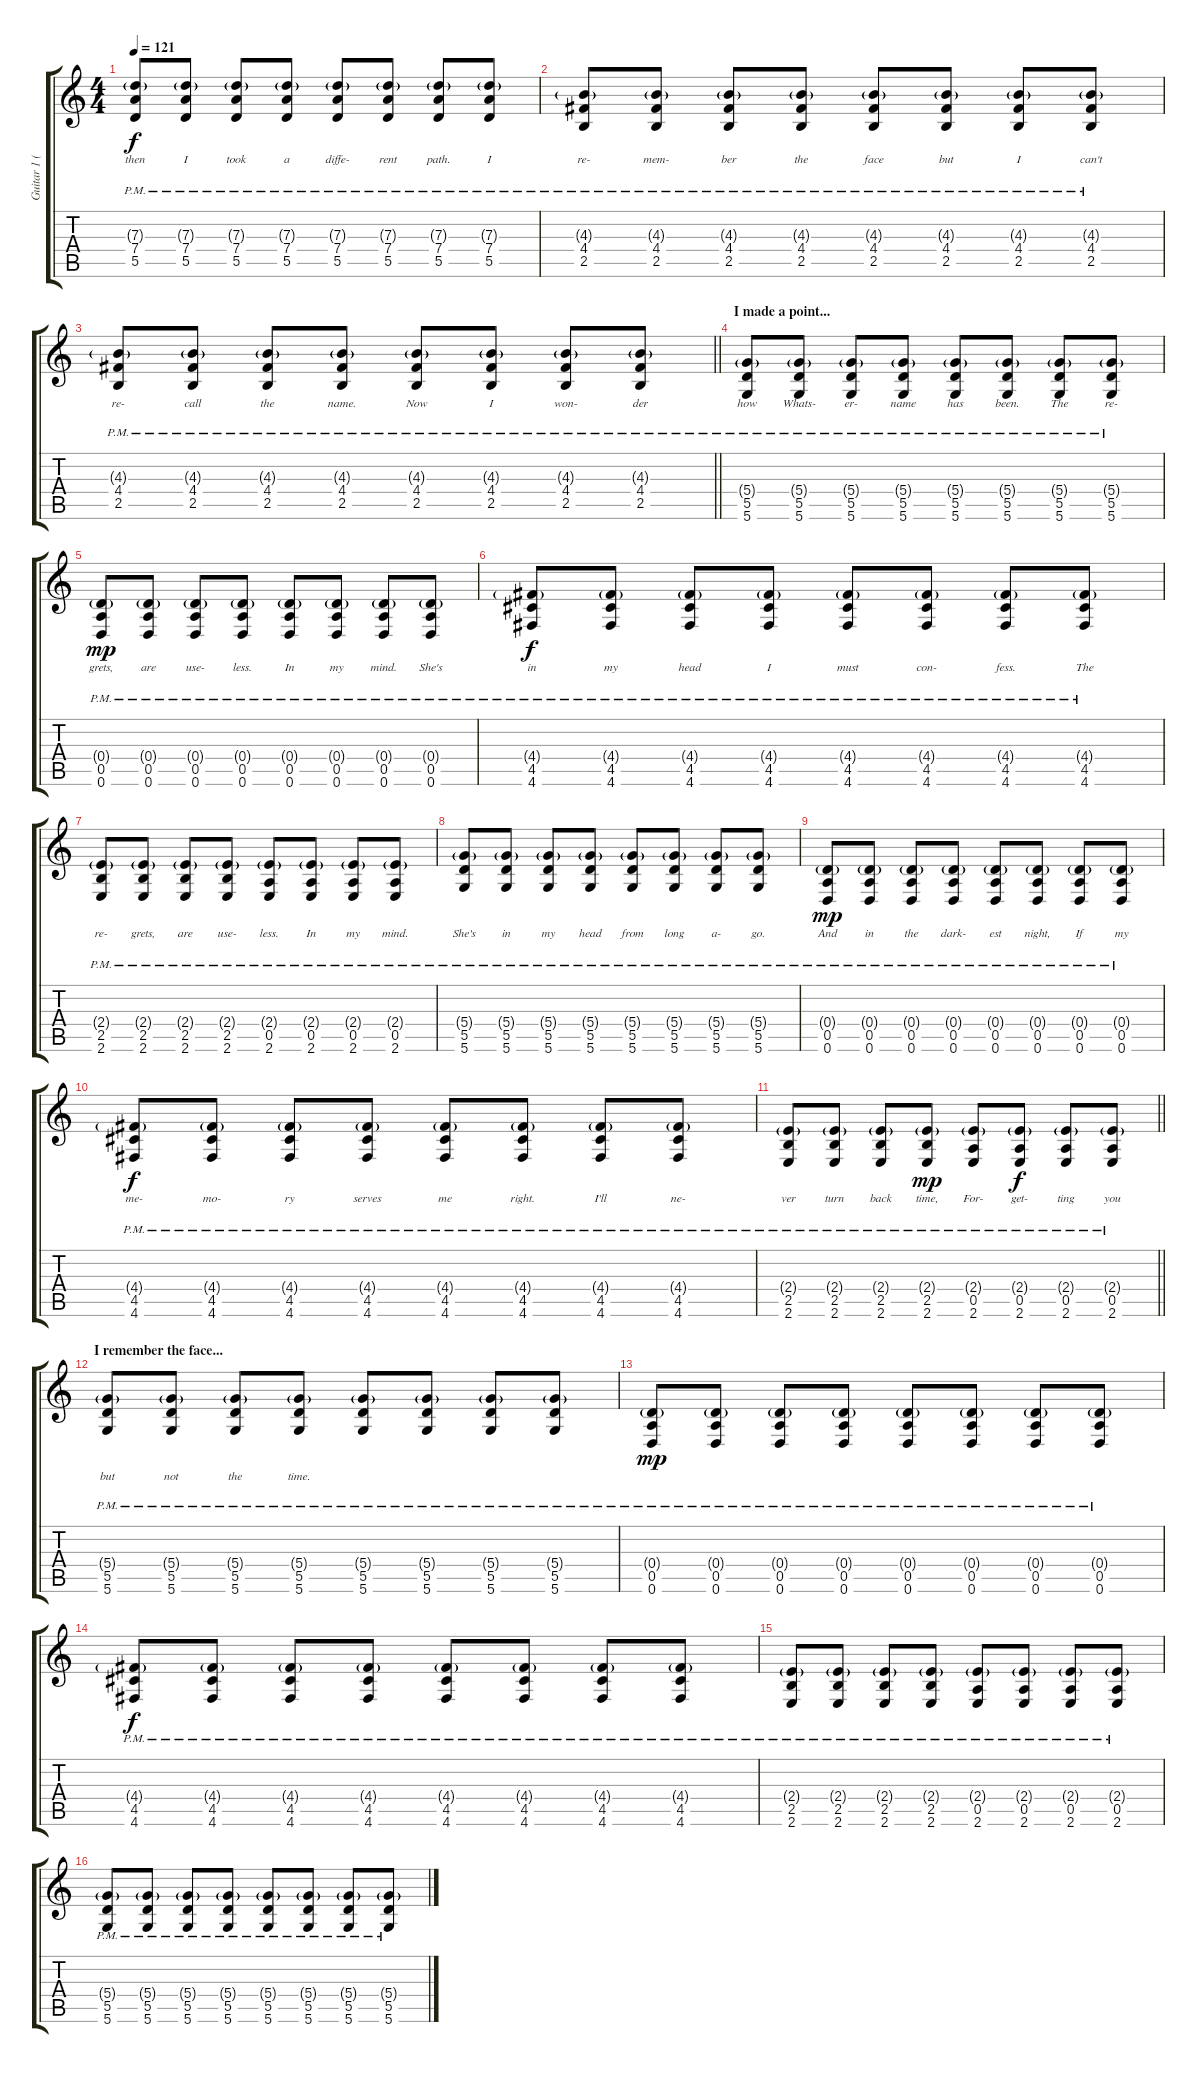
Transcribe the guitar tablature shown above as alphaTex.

\track ("Guitar 1 (Billie Joe)" "Guitar 1 (") {instrument overdrivenguitar}
\staff {score tabs}
\tuning (E4 B3 G3 D3 A2 D2) {hide}
\ts (4 4)
\tempo 121
\clef g2
\ks c
(7.3{g pm} 7.4{pm} 5.5{pm}).8{lyrics (0 "then") lyrics (1 "") lyrics (2 "") lyrics (3 "") lyrics (4 "") dy f} (7.3{g pm} 7.4{pm} 5.5{pm}).8{lyrics (0 "I") lyrics (1 "") lyrics (2 "") lyrics (3 "") lyrics (4 "")} (7.3{g pm} 7.4{pm} 5.5{pm}).8{lyrics (0 "took") lyrics (1 "") lyrics (2 "") lyrics (3 "") lyrics (4 "")} (7.3{g pm} 7.4{pm} 5.5{pm}).8{lyrics (0 "a") lyrics (1 "") lyrics (2 "") lyrics (3 "") lyrics (4 "")} (7.3{g pm} 7.4{pm} 5.5{pm}).8{lyrics (0 "diffe-") lyrics (1 "") lyrics (2 "") lyrics (3 "") lyrics (4 "")} (7.3{g pm} 7.4{pm} 5.5{pm}).8{lyrics (0 "rent") lyrics (1 "") lyrics (2 "") lyrics (3 "") lyrics (4 "")} (7.3{g pm} 7.4{pm} 5.5{pm}).8{lyrics (0 "path.") lyrics (1 "") lyrics (2 "") lyrics (3 "") lyrics (4 "")} (7.3{g pm} 7.4{pm} 5.5{pm}).8{lyrics (0 "I") lyrics (1 "") lyrics (2 "") lyrics (3 "") lyrics (4 "")} |
(4.3{g pm} 4.4{pm} 2.5{pm}).8{lyrics (0 "re-") lyrics (1 "") lyrics (2 "") lyrics (3 "") lyrics (4 "")} (4.3{g pm} 4.4{pm} 2.5{pm}).8{lyrics (0 "mem-") lyrics (1 "") lyrics (2 "") lyrics (3 "") lyrics (4 "")} (4.3{g pm} 4.4{pm} 2.5{pm}).8{lyrics (0 "ber") lyrics (1 "") lyrics (2 "") lyrics (3 "") lyrics (4 "")} (4.3{g pm} 4.4{pm} 2.5{pm}).8{lyrics (0 "the") lyrics (1 "") lyrics (2 "") lyrics (3 "") lyrics (4 "")} (4.3{g pm} 4.4{pm} 2.5{pm}).8{lyrics (0 "face") lyrics (1 "") lyrics (2 "") lyrics (3 "") lyrics (4 "")} (4.3{g pm} 4.4{pm} 2.5{pm}).8{lyrics (0 "but") lyrics (1 "") lyrics (2 "") lyrics (3 "") lyrics (4 "")} (4.3{g pm} 4.4{pm} 2.5{pm}).8{lyrics (0 "I") lyrics (1 "") lyrics (2 "") lyrics (3 "") lyrics (4 "")} (4.3{g pm} 4.4{pm} 2.5{pm}).8{lyrics (0 "can't") lyrics (1 "") lyrics (2 "") lyrics (3 "") lyrics (4 "")} |
\barLineRight lightlight
(4.3{g pm} 4.4{pm} 2.5{pm}).8{lyrics (0 "re-") lyrics (1 "") lyrics (2 "") lyrics (3 "") lyrics (4 "")} (4.3{g pm} 4.4{pm} 2.5{pm}).8{lyrics (0 "call") lyrics (1 "") lyrics (2 "") lyrics (3 "") lyrics (4 "")} (4.3{g pm} 4.4{pm} 2.5{pm}).8{lyrics (0 "the") lyrics (1 "") lyrics (2 "") lyrics (3 "") lyrics (4 "")} (4.3{g pm} 4.4{pm} 2.5{pm}).8{lyrics (0 "name.") lyrics (1 "") lyrics (2 "") lyrics (3 "") lyrics (4 "")} (4.3{g pm} 4.4{pm} 2.5{pm}).8{lyrics (0 "Now") lyrics (1 "") lyrics (2 "") lyrics (3 "") lyrics (4 "")} (4.3{g pm} 4.4{pm} 2.5{pm}).8{lyrics (0 "I") lyrics (1 "") lyrics (2 "") lyrics (3 "") lyrics (4 "")} (4.3{g pm} 4.4{pm} 2.5{pm}).8{lyrics (0 "won-") lyrics (1 "") lyrics (2 "") lyrics (3 "") lyrics (4 "")} (4.3{g pm} 4.4{pm} 2.5{pm}).8{lyrics (0 "der") lyrics (1 "") lyrics (2 "") lyrics (3 "") lyrics (4 "")} |
\section ("" "I made a point...")
(5.4{g pm} 5.5{pm} 5.6{pm}).8{lyrics (0 "how") lyrics (1 "") lyrics (2 "") lyrics (3 "") lyrics (4 "")} (5.4{g pm} 5.5{pm} 5.6{pm}).8{lyrics (0 "Whats-") lyrics (1 "") lyrics (2 "") lyrics (3 "") lyrics (4 "")} (5.4{g pm} 5.5{pm} 5.6{pm}).8{lyrics (0 "er-") lyrics (1 "") lyrics (2 "") lyrics (3 "") lyrics (4 "")} (5.4{g pm} 5.5{pm} 5.6{pm}).8{lyrics (0 "name") lyrics (1 "") lyrics (2 "") lyrics (3 "") lyrics (4 "")} (5.4{g pm} 5.5{pm} 5.6{pm}).8{lyrics (0 "has") lyrics (1 "") lyrics (2 "") lyrics (3 "") lyrics (4 "")} (5.4{g pm} 5.5{pm} 5.6{pm}).8{lyrics (0 "been.") lyrics (1 "") lyrics (2 "") lyrics (3 "") lyrics (4 "")} (5.4{g pm} 5.5{pm} 5.6{pm}).8{lyrics (0 "The") lyrics (1 "") lyrics (2 "") lyrics (3 "") lyrics (4 "")} (5.4{g pm} 5.5{pm} 5.6{pm}).8{lyrics (0 "re-") lyrics (1 "") lyrics (2 "") lyrics (3 "") lyrics (4 "")} |
(0.4{g pm} 0.5 0.6).8{lyrics (0 "grets,") lyrics (1 "") lyrics (2 "") lyrics (3 "") lyrics (4 "") dy mp} (0.4{g pm} 0.5{pm} 0.6).8{lyrics (0 "are") lyrics (1 "") lyrics (2 "") lyrics (3 "") lyrics (4 "")} (0.4{g pm} 0.5{pm} 0.6).8{lyrics (0 "use-") lyrics (1 "") lyrics (2 "") lyrics (3 "") lyrics (4 "")} (0.4{g pm} 0.5{pm} 0.6).8{lyrics (0 "less.") lyrics (1 "") lyrics (2 "") lyrics (3 "") lyrics (4 "")} (0.4{g pm} 0.5{pm} 0.6).8{lyrics (0 "In") lyrics (1 "") lyrics (2 "") lyrics (3 "") lyrics (4 "")} (0.4{g pm} 0.5{pm} 0.6).8{lyrics (0 "my") lyrics (1 "") lyrics (2 "") lyrics (3 "") lyrics (4 "")} (0.4{g pm} 0.5{pm} 0.6).8{lyrics (0 "mind.") lyrics (1 "") lyrics (2 "") lyrics (3 "") lyrics (4 "")} (0.4{g pm} 0.5{pm} 0.6).8{lyrics (0 "She's") lyrics (1 "") lyrics (2 "") lyrics (3 "") lyrics (4 "")} |
(4.4{g pm} 4.5{pm} 4.6{pm}).8{lyrics (0 "in") lyrics (1 "") lyrics (2 "") lyrics (3 "") lyrics (4 "") dy f} (4.4{g pm} 4.5{pm} 4.6{pm}).8{lyrics (0 "my") lyrics (1 "") lyrics (2 "") lyrics (3 "") lyrics (4 "")} (4.4{g pm} 4.5{pm} 4.6{pm}).8{lyrics (0 "head") lyrics (1 "") lyrics (2 "") lyrics (3 "") lyrics (4 "")} (4.4{g pm} 4.5{pm} 4.6{pm}).8{lyrics (0 "I") lyrics (1 "") lyrics (2 "") lyrics (3 "") lyrics (4 "")} (4.4{g pm} 4.5{pm} 4.6{pm}).8{lyrics (0 "must") lyrics (1 "") lyrics (2 "") lyrics (3 "") lyrics (4 "")} (4.4{g pm} 4.5{pm} 4.6{pm}).8{lyrics (0 "con-") lyrics (1 "") lyrics (2 "") lyrics (3 "") lyrics (4 "")} (4.4{g pm} 4.5{pm} 4.6{pm}).8{lyrics (0 "fess.") lyrics (1 "") lyrics (2 "") lyrics (3 "") lyrics (4 "")} (4.4{g pm} 4.5{pm} 4.6{pm}).8{lyrics (0 "The") lyrics (1 "") lyrics (2 "") lyrics (3 "") lyrics (4 "")} |
(2.4{g pm} 2.5{pm} 2.6{pm}).8{lyrics (0 "re-") lyrics (1 "") lyrics (2 "") lyrics (3 "") lyrics (4 "")} (2.4{g pm} 2.5{pm} 2.6{pm}).8{lyrics (0 "grets,") lyrics (1 "") lyrics (2 "") lyrics (3 "") lyrics (4 "")} (2.4{g pm} 2.5{pm} 2.6{pm}).8{lyrics (0 "are") lyrics (1 "") lyrics (2 "") lyrics (3 "") lyrics (4 "")} (2.4{g pm} 2.5{pm} 2.6{pm}).8{lyrics (0 "use-") lyrics (1 "") lyrics (2 "") lyrics (3 "") lyrics (4 "")} (2.4{g pm} 0.5{pm} 2.6{pm}).8{lyrics (0 "less.") lyrics (1 "") lyrics (2 "") lyrics (3 "") lyrics (4 "")} (2.4{g pm} 0.5{pm} 2.6{pm}).8{lyrics (0 "In") lyrics (1 "") lyrics (2 "") lyrics (3 "") lyrics (4 "")} (2.4{g pm} 0.5{pm} 2.6{pm}).8{lyrics (0 "my") lyrics (1 "") lyrics (2 "") lyrics (3 "") lyrics (4 "")} (2.4{g pm} 0.5{pm} 2.6{pm}).8{lyrics (0 "mind.") lyrics (1 "") lyrics (2 "") lyrics (3 "") lyrics (4 "")} |
(5.4{g pm} 5.5{pm} 5.6{pm}).8{lyrics (0 "She's") lyrics (1 "") lyrics (2 "") lyrics (3 "") lyrics (4 "")} (5.4{g pm} 5.5{pm} 5.6{pm}).8{lyrics (0 "in") lyrics (1 "") lyrics (2 "") lyrics (3 "") lyrics (4 "")} (5.4{g pm} 5.5{pm} 5.6{pm}).8{lyrics (0 "my") lyrics (1 "") lyrics (2 "") lyrics (3 "") lyrics (4 "")} (5.4{g pm} 5.5{pm} 5.6{pm}).8{lyrics (0 "head") lyrics (1 "") lyrics (2 "") lyrics (3 "") lyrics (4 "")} (5.4{g pm} 5.5{pm} 5.6{pm}).8{lyrics (0 "from") lyrics (1 "") lyrics (2 "") lyrics (3 "") lyrics (4 "")} (5.4{g pm} 5.5{pm} 5.6{pm}).8{lyrics (0 "long") lyrics (1 "") lyrics (2 "") lyrics (3 "") lyrics (4 "")} (5.4{g pm} 5.5{pm} 5.6{pm}).8{lyrics (0 "a-") lyrics (1 "") lyrics (2 "") lyrics (3 "") lyrics (4 "")} (5.4{g pm} 5.5{pm} 5.6{pm}).8{lyrics (0 "go.") lyrics (1 "") lyrics (2 "") lyrics (3 "") lyrics (4 "")} |
(0.4{g pm} 0.5 0.6).8{lyrics (0 "And") lyrics (1 "") lyrics (2 "") lyrics (3 "") lyrics (4 "") dy mp} (0.4{g pm} 0.5{pm} 0.6).8{lyrics (0 "in") lyrics (1 "") lyrics (2 "") lyrics (3 "") lyrics (4 "")} (0.4{g pm} 0.5{pm} 0.6).8{lyrics (0 "the") lyrics (1 "") lyrics (2 "") lyrics (3 "") lyrics (4 "")} (0.4{g pm} 0.5{pm} 0.6).8{lyrics (0 "dark-") lyrics (1 "") lyrics (2 "") lyrics (3 "") lyrics (4 "")} (0.4{g pm} 0.5{pm} 0.6).8{lyrics (0 "est") lyrics (1 "") lyrics (2 "") lyrics (3 "") lyrics (4 "")} (0.4{g pm} 0.5{pm} 0.6).8{lyrics (0 "night,") lyrics (1 "") lyrics (2 "") lyrics (3 "") lyrics (4 "")} (0.4{g pm} 0.5{pm} 0.6).8{lyrics (0 "If") lyrics (1 "") lyrics (2 "") lyrics (3 "") lyrics (4 "")} (0.4{g pm} 0.5{pm} 0.6).8{lyrics (0 "my") lyrics (1 "") lyrics (2 "") lyrics (3 "") lyrics (4 "")} |
(4.4{g pm} 4.5{pm} 4.6{pm}).8{lyrics (0 "me-") lyrics (1 "") lyrics (2 "") lyrics (3 "") lyrics (4 "") dy f} (4.4{g pm} 4.5{pm} 4.6{pm}).8{lyrics (0 "mo-") lyrics (1 "") lyrics (2 "") lyrics (3 "") lyrics (4 "")} (4.4{g pm} 4.5{pm} 4.6{pm}).8{lyrics (0 "ry") lyrics (1 "") lyrics (2 "") lyrics (3 "") lyrics (4 "")} (4.4{g pm} 4.5{pm} 4.6{pm}).8{lyrics (0 "serves") lyrics (1 "") lyrics (2 "") lyrics (3 "") lyrics (4 "")} (4.4{g pm} 4.5{pm} 4.6{pm}).8{lyrics (0 "me") lyrics (1 "") lyrics (2 "") lyrics (3 "") lyrics (4 "")} (4.4{g pm} 4.5{pm} 4.6{pm}).8{lyrics (0 "right.") lyrics (1 "") lyrics (2 "") lyrics (3 "") lyrics (4 "")} (4.4{g pm} 4.5{pm} 4.6{pm}).8{lyrics (0 "I'll") lyrics (1 "") lyrics (2 "") lyrics (3 "") lyrics (4 "")} (4.4{g pm} 4.5{pm} 4.6{pm}).8{lyrics (0 "ne-") lyrics (1 "") lyrics (2 "") lyrics (3 "") lyrics (4 "")} |
\barLineRight lightlight
(2.4{g pm} 2.5{pm} 2.6{pm}).8{lyrics (0 "ver") lyrics (1 "") lyrics (2 "") lyrics (3 "") lyrics (4 "")} (2.4{g pm} 2.5{pm} 2.6{pm}).8{lyrics (0 "turn") lyrics (1 "") lyrics (2 "") lyrics (3 "") lyrics (4 "")} (2.4{g pm} 2.5{pm} 2.6{pm}).8{lyrics (0 "back") lyrics (1 "") lyrics (2 "") lyrics (3 "") lyrics (4 "")} (2.4{g} 2.5{pm} 2.6).8{lyrics (0 "time,") lyrics (1 "") lyrics (2 "") lyrics (3 "") lyrics (4 "") dy mp} (2.4{g} 0.5{pm} 2.6).8{lyrics (0 "For-") lyrics (1 "") lyrics (2 "") lyrics (3 "") lyrics (4 "")} (2.4{g pm} 0.5{pm} 2.6{pm}).8{lyrics (0 "get-") lyrics (1 "") lyrics (2 "") lyrics (3 "") lyrics (4 "") dy f} (2.4{g pm} 0.5{pm} 2.6{pm}).8{lyrics (0 "ting") lyrics (1 "") lyrics (2 "") lyrics (3 "") lyrics (4 "")} (2.4{g pm} 0.5{pm} 2.6{pm}).8{lyrics (0 "you") lyrics (1 "") lyrics (2 "") lyrics (3 "") lyrics (4 "")} |
\section ("" "I remember the face...")
(5.4{g pm} 5.5{pm} 5.6{pm}).8{lyrics (0 "but") lyrics (1 "") lyrics (2 "") lyrics (3 "") lyrics (4 "")} (5.4{g pm} 5.5{pm} 5.6{pm}).8{lyrics (0 "not") lyrics (1 "") lyrics (2 "") lyrics (3 "") lyrics (4 "")} (5.4{g pm} 5.5{pm} 5.6{pm}).8{lyrics (0 "the") lyrics (1 "") lyrics (2 "") lyrics (3 "") lyrics (4 "")} (5.4{g pm} 5.5{pm} 5.6{pm}).8{lyrics (0 "time.") lyrics (1 "") lyrics (2 "") lyrics (3 "") lyrics (4 "")} (5.4{g pm} 5.5{pm} 5.6{pm}).8 (5.4{g pm} 5.5{pm} 5.6{pm}).8 (5.4{g pm} 5.5{pm} 5.6{pm}).8 (5.4{g pm} 5.5{pm} 5.6{pm}).8 |
(0.4{g pm} 0.5{pm} 0.6).8{dy mp} (0.4{g pm} 0.5{pm} 0.6).8 (0.4{g pm} 0.5{pm} 0.6).8 (0.4{g pm} 0.5{pm} 0.6).8 (0.4{g pm} 0.5{pm} 0.6).8 (0.4{g pm} 0.5{pm} 0.6).8 (0.4{g pm} 0.5{pm} 0.6).8 (0.4{g pm} 0.5{pm} 0.6).8 |
(4.4{g pm} 4.5{pm} 4.6{pm}).8{dy f} (4.4{g pm} 4.5{pm} 4.6{pm}).8 (4.4{g pm} 4.5{pm} 4.6{pm}).8 (4.4{g pm} 4.5{pm} 4.6{pm}).8 (4.4{g pm} 4.5{pm} 4.6{pm}).8 (4.4{g pm} 4.5{pm} 4.6{pm}).8 (4.4{g pm} 4.5{pm} 4.6{pm}).8 (4.4{g pm} 4.5{pm} 4.6{pm}).8 |
(2.4{g pm} 2.5{pm} 2.6{pm}).8 (2.4{g pm} 2.5{pm} 2.6{pm}).8 (2.4{g pm} 2.5{pm} 2.6{pm}).8 (2.4{g pm} 2.5{pm} 2.6{pm}).8 (2.4{g pm} 0.5{pm} 2.6{pm}).8 (2.4{g pm} 0.5{pm} 2.6{pm}).8 (2.4{g pm} 0.5{pm} 2.6{pm}).8 (2.4{g pm} 0.5{pm} 2.6{pm}).8 |
(5.4{g pm} 5.5{pm} 5.6{pm}).8 (5.4{g pm} 5.5{pm} 5.6{pm}).8 (5.4{g pm} 5.5{pm} 5.6{pm}).8 (5.4{g pm} 5.5{pm} 5.6{pm}).8 (5.4{g pm} 5.5{pm} 5.6{pm}).8 (5.4{g pm} 5.5{pm} 5.6{pm}).8 (5.4{g pm} 5.5{pm} 5.6{pm}).8 (5.4{g pm} 5.5{pm} 5.6{pm}).8
